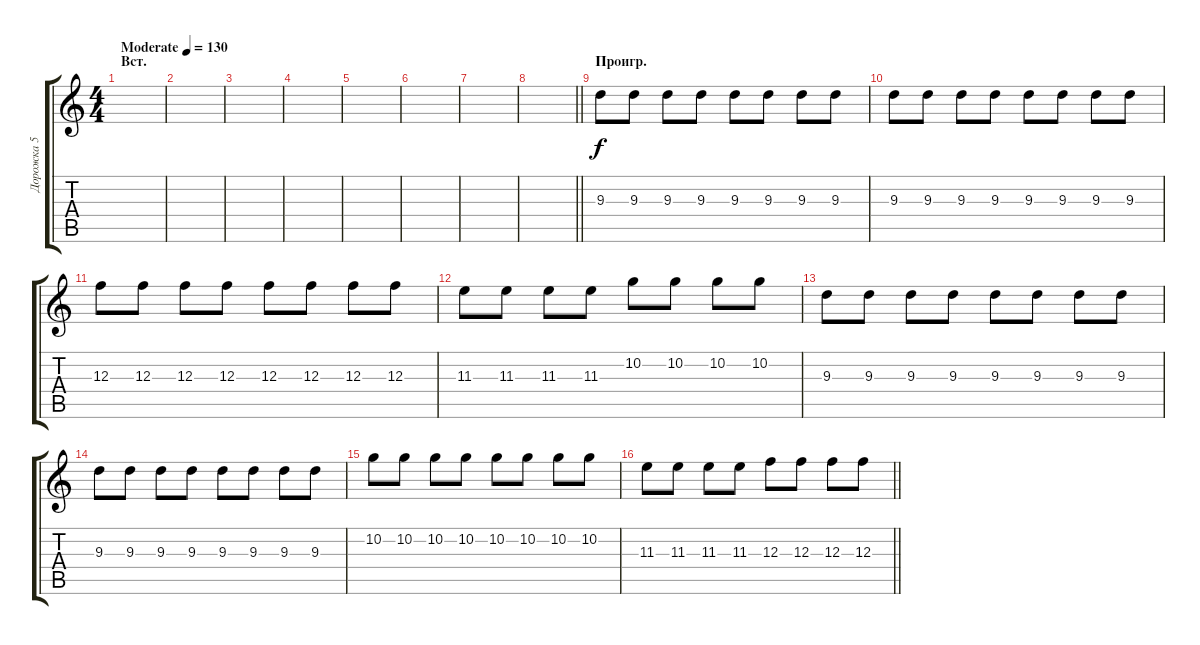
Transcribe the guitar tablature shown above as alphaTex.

\track ("Дорожка 5" "Дорожка 5") {instrument acousticguitarsteel}
\staff {score tabs}
\tuning (D4 A3 F3 C3 G2 D2) {hide}
\ts (4 4)
\section ("" "Вст.")
\tempo (130 "Moderate")
\clef g2
\ks c
|
|
|
|
|
|
|
\barLineRight lightlight
|
\section ("" "Проигр.")
9.3.8 9.3.8 9.3.8 9.3.8 9.3.8 9.3.8 9.3.8 9.3.8 |
9.3.8 9.3.8 9.3.8 9.3.8 9.3.8 9.3.8 9.3.8 9.3.8 |
12.3.8 12.3.8 12.3.8 12.3.8 12.3.8 12.3.8 12.3.8 12.3.8 |
11.3.8 11.3.8 11.3.8 11.3.8 10.2.8 10.2.8 10.2.8 10.2.8 |
9.3.8 9.3.8 9.3.8 9.3.8 9.3.8 9.3.8 9.3.8 9.3.8 |
9.3.8 9.3.8 9.3.8 9.3.8 9.3.8 9.3.8 9.3.8 9.3.8 |
10.2.8 10.2.8 10.2.8 10.2.8 10.2.8 10.2.8 10.2.8 10.2.8 |
\barLineRight lightlight
11.3.8 11.3.8 11.3.8 11.3.8 12.3.8 12.3.8 12.3.8 12.3.8
